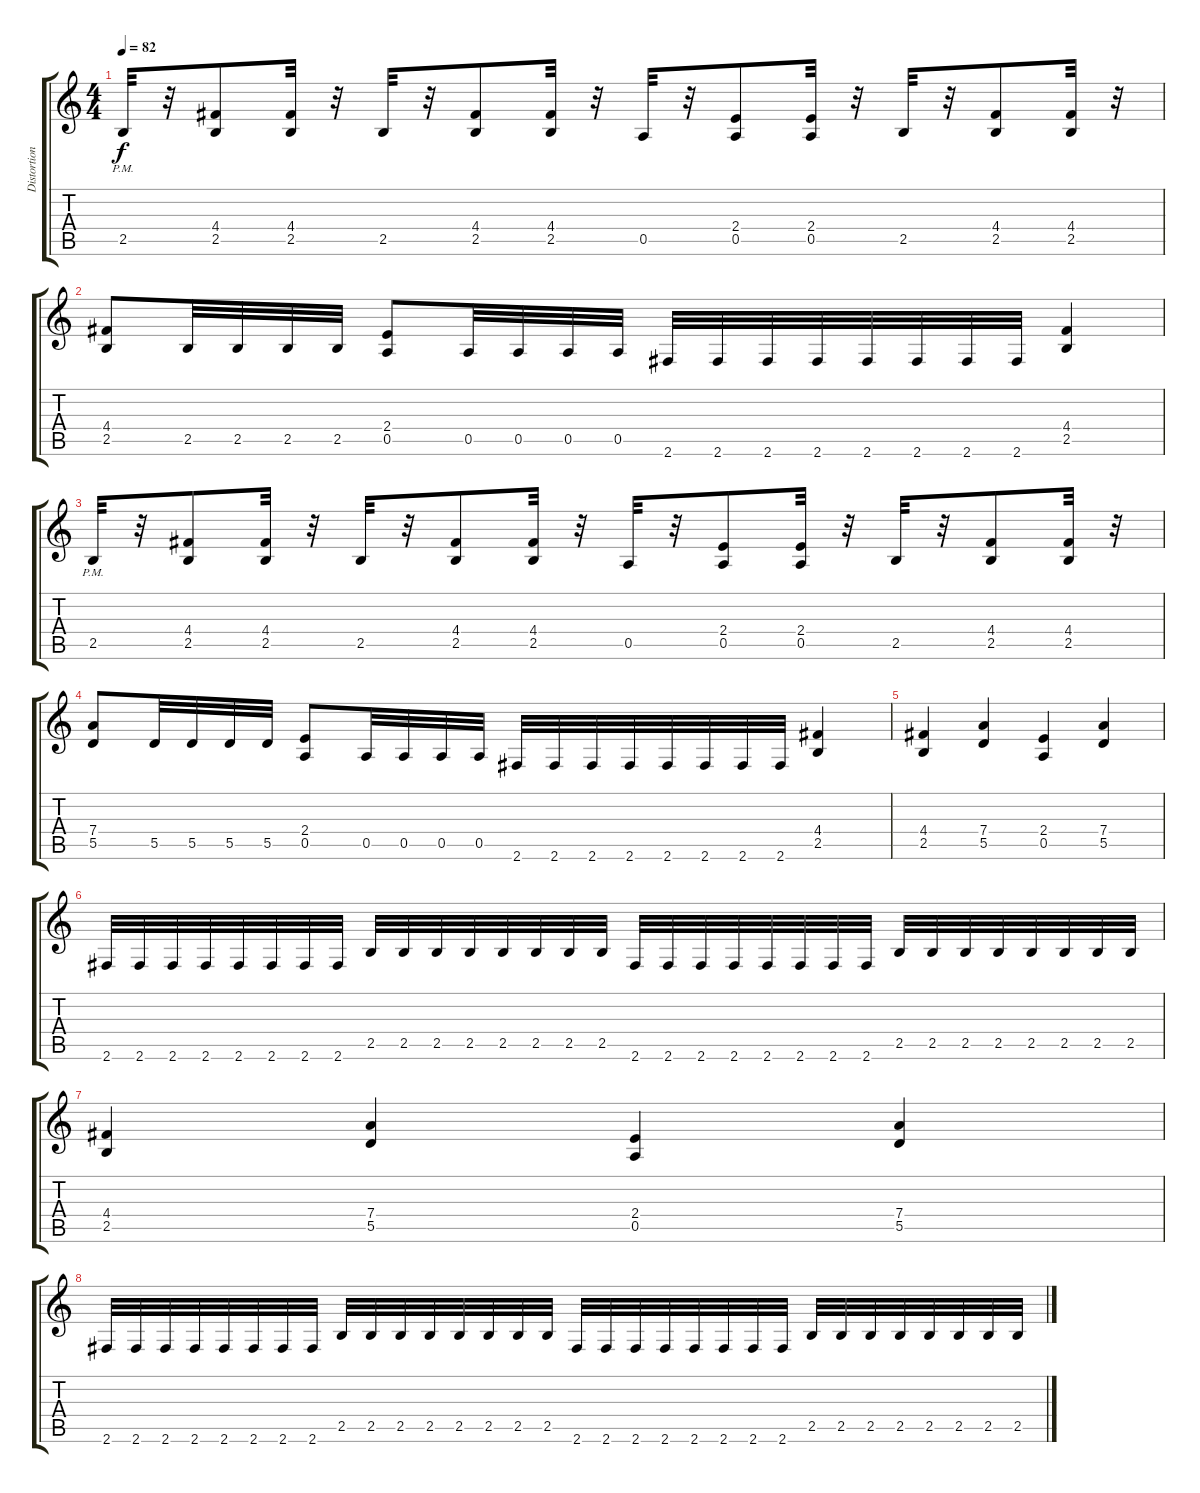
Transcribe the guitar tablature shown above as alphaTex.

\track ("Distortion Lead" "Distortion") {instrument distortionguitar}
\staff {score tabs}
\tuning (E4 B3 G3 D3 A2 E2) {hide}
\ts (4 4)
\tempo 82
\clef g2
\ks c
2.5{pm}.32{dy f volume 13} r.32 (4.4 2.5).8 (4.4 2.5).32 r.32 2.5.32 r.32 (4.4 2.5).8 (4.4 2.5).32 r.32 0.5.32 r.32 (2.4 0.5).8 (2.4 0.5).32 r.32 2.5.32 r.32 (4.4 2.5).8 (4.4 2.5).32 r.32 |
(4.4 2.5).8 2.5.32 2.5.32 2.5.32 2.5.32 (2.4 0.5).8 0.5.32 0.5.32 0.5.32 0.5.32 2.6.32 2.6.32 2.6.32 2.6.32 2.6.32 2.6.32 2.6.32 2.6.32 (4.4 2.5).4 |
2.5{pm}.32 r.32 (4.4 2.5).8 (4.4 2.5).32 r.32 2.5.32 r.32 (4.4 2.5).8 (4.4 2.5).32 r.32 0.5.32 r.32 (2.4 0.5).8 (2.4 0.5).32 r.32 2.5.32 r.32 (4.4 2.5).8 (4.4 2.5).32 r.32 |
(7.4 5.5).8 5.5.32 5.5.32 5.5.32 5.5.32 (2.4 0.5).8 0.5.32 0.5.32 0.5.32 0.5.32 2.6.32 2.6.32 2.6.32 2.6.32 2.6.32 2.6.32 2.6.32 2.6.32 (4.4 2.5).4 |
(4.4 2.5).4 (7.4 5.5).4 (2.4 0.5).4 (7.4 5.5).4 |
2.6.32 2.6.32 2.6.32 2.6.32 2.6.32 2.6.32 2.6.32 2.6.32 2.5.32 2.5.32 2.5.32 2.5.32 2.5.32 2.5.32 2.5.32 2.5.32 2.6.32 2.6.32 2.6.32 2.6.32 2.6.32 2.6.32 2.6.32 2.6.32 2.5.32 2.5.32 2.5.32 2.5.32 2.5.32 2.5.32 2.5.32 2.5.32 |
(4.4 2.5).4 (7.4 5.5).4 (2.4 0.5).4 (7.4 5.5).4 |
2.6.32 2.6.32 2.6.32 2.6.32 2.6.32 2.6.32 2.6.32 2.6.32 2.5.32 2.5.32 2.5.32 2.5.32 2.5.32 2.5.32 2.5.32 2.5.32 2.6.32 2.6.32 2.6.32 2.6.32 2.6.32 2.6.32 2.6.32 2.6.32 2.5.32 2.5.32 2.5.32 2.5.32 2.5.32 2.5.32 2.5.32 2.5.32
